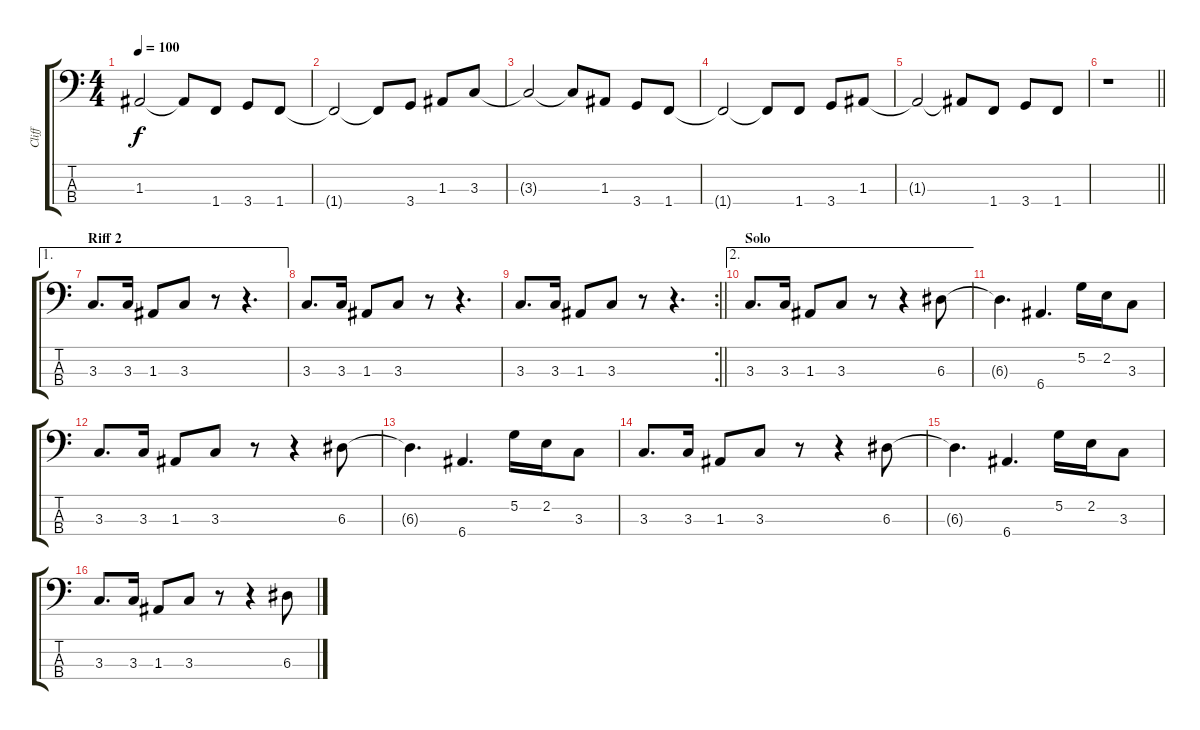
\track ("Cliff" "Cliff") {instrument electricbassfinger}
\staff {score tabs}
\tuning (G2 D2 A1 E1) {hide}
\ts (4 4)
\tempo 100
\clef f4
\ks c
1.3{t}.2{dy f} 1.3{t}.8 1.4.8 3.4.8 1.4.8 |
1.4{t}.2 1.4{t}.8 3.4.8 1.3.8 3.3.8 |
3.3{t}.2 3.3{t}.8 1.3.8 3.4.8 1.4.8 |
1.4{t}.2 1.4{t}.8 1.4.8 3.4.8 1.3.8 |
1.3{t}.2 1.3{t}.8 1.4.8 3.4.8 1.4.8 |
\barLineRight lightlight
r.1 |
\ae 1
\section ("" "Riff 2")
3.3.8{d} 3.3.16 1.3.8 3.3.8 r.8 r.4{d} |
3.3.8{d} 3.3.16 1.3.8 3.3.8 r.8 r.4{d} |
\rc 2
\barLineRight lightlight
3.3.8{d} 3.3.16 1.3.8 3.3.8 r.8 r.4{d} |
\ae 2
\section ("" "Solo")
3.3.8{d} 3.3.16 1.3.8 3.3.8 r.8 r.4 6.3.8 |
6.3{t}.4{d} 6.4.4{d} 5.2.16 2.2.16 3.3.8 |
3.3.8{d} 3.3.16 1.3.8 3.3.8 r.8 r.4 6.3.8 |
6.3{t}.4{d} 6.4.4{d} 5.2.16 2.2.16 3.3.8 |
3.3.8{d} 3.3.16 1.3.8 3.3.8 r.8 r.4 6.3.8 |
6.3{t}.4{d} 6.4.4{d} 5.2.16 2.2.16 3.3.8 |
3.3.8{d} 3.3.16 1.3.8 3.3.8 r.8 r.4 6.3.8
